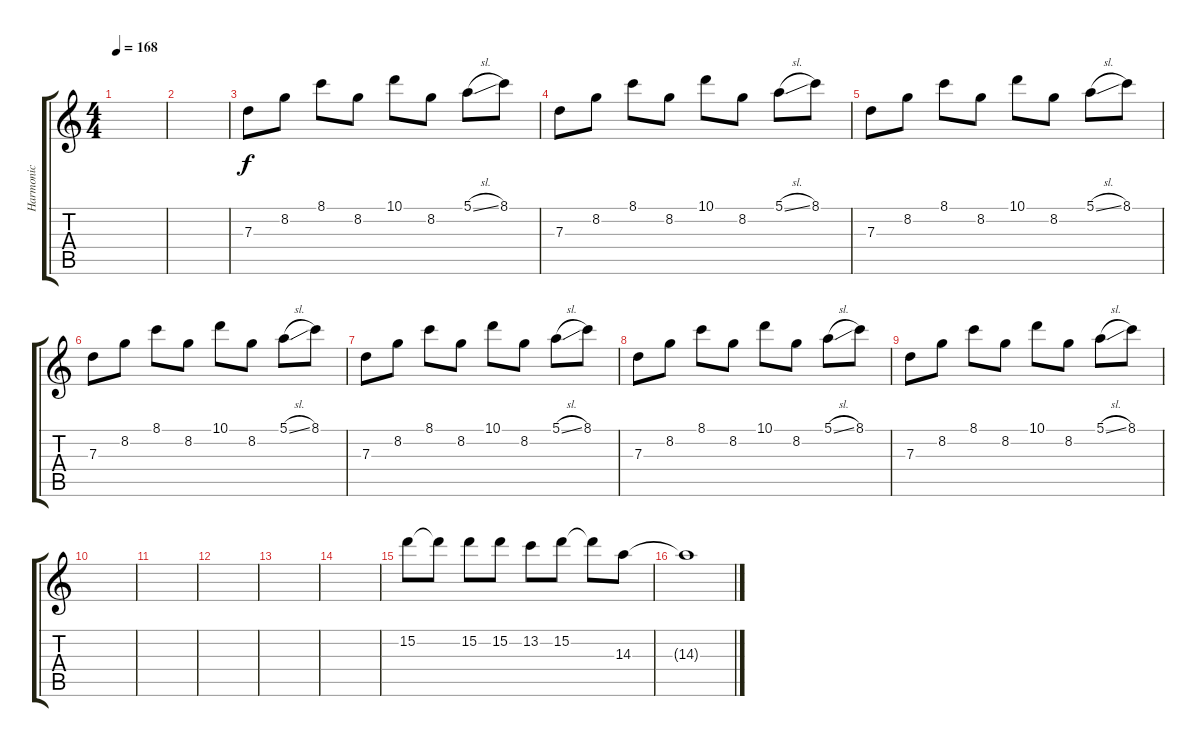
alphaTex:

\track ("Harmonic" "Harmonic") {instrument distortionguitar}
\staff {score tabs}
\tuning (E4 B3 G3 D3 A2 D2) {hide}
\ts (4 4)
\tempo 168
\clef g2
\ks c
|
|
7.3.8 8.2.8 8.1.8 8.2.8 10.1.8 8.2.8 5.1{sl}.8 8.1.8 |
7.3.8 8.2.8 8.1.8 8.2.8 10.1.8 8.2.8 5.1{sl}.8 8.1.8 |
7.3.8 8.2.8 8.1.8 8.2.8 10.1.8 8.2.8 5.1{sl}.8 8.1.8 |
7.3.8 8.2.8 8.1.8 8.2.8 10.1.8 8.2.8 5.1{sl}.8 8.1.8 |
7.3.8 8.2.8 8.1.8 8.2.8 10.1.8 8.2.8 5.1{sl}.8 8.1.8 |
7.3.8 8.2.8 8.1.8 8.2.8 10.1.8 8.2.8 5.1{sl}.8 8.1.8 |
7.3.8 8.2.8 8.1.8 8.2.8 10.1.8 8.2.8 5.1{sl}.8 8.1.8 |
|
|
|
|
|
15.2.8 15.2{t}.8 15.2.8 15.2.8 13.2.8 15.2.8 15.2{t}.8 14.3.8 |
14.3{t}.1
